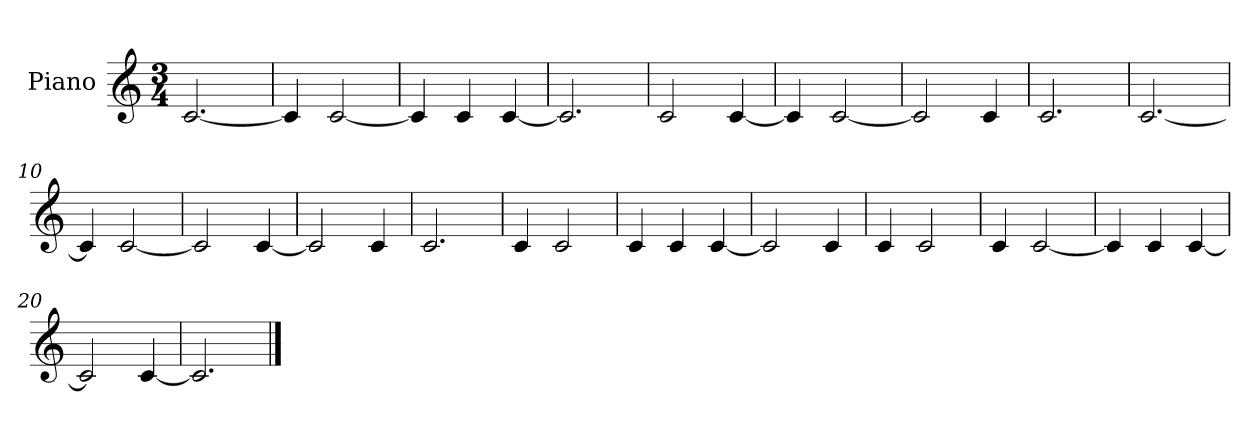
**kern
*part1
*staff1
*I"Piano
*I'Pno.
*clefG2
*k[]
*M3/4
*MM90
=1
[2.c/
=2
4c/]
[2c/
=3
4c/]
4c/
[4c/
=4
2.c/]
=5
2c/
[4c/
=6
4c/]
[2c/
=7
2c/]
4c/
=8
2.c/
=9
[2.c/
=10
4c/]
[2c/
=11
2c/]
[4c/
=12
2c/]
4c/
=13
2.c/
=14
4c/
2c/
=15
4c/
4c/
[4c/
=16
2c/]
4c/
=17
4c/
2c/
=18
4c/
[2c/
=19
4c/]
4c/
[4c/
=20
2c/]
[4c/
=21
2.c/]
==
*-
